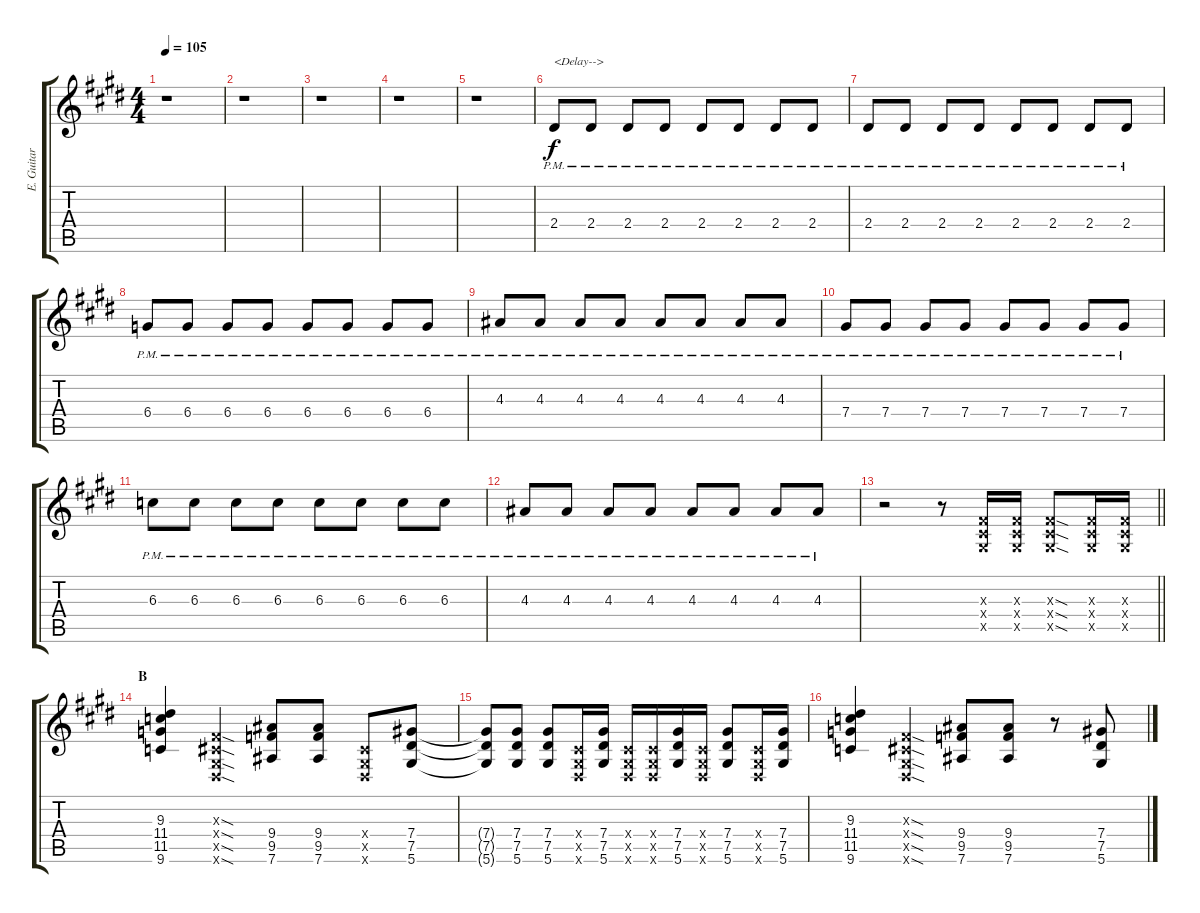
\track ("E. Guitar I (Tora)" "E. Guitar ") {instrument overdrivenguitar}
\staff {score tabs}
\tuning (Eb4 Bb3 Gb3 Db3 Ab2 Eb2) {hide}
\ts (4 4)
\tempo 105
\clef g2
\ks e
r.1{dy f} |
r.1 |
r.1 |
r.1 |
r.1 |
2.4{pm}.8{txt "<Delay-->"} 2.4{pm}.8 2.4{pm}.8 2.4{pm}.8 2.4{pm}.8 2.4{pm}.8 2.4{pm}.8 2.4{pm}.8 |
2.4{pm}.8 2.4{pm}.8 2.4{pm}.8 2.4{pm}.8 2.4{pm}.8 2.4{pm}.8 2.4{pm}.8 2.4{pm}.8 |
6.4{pm}.8 6.4{pm}.8 6.4{pm}.8 6.4{pm}.8 6.4{pm}.8 6.4{pm}.8 6.4{pm}.8 6.4{pm}.8 |
4.3{pm}.8 4.3{pm}.8 4.3{pm}.8 4.3{pm}.8 4.3{pm}.8 4.3{pm}.8 4.3{pm}.8 4.3{pm}.8 |
7.4{pm}.8 7.4{pm}.8 7.4{pm}.8 7.4{pm}.8 7.4{pm}.8 7.4{pm}.8 7.4{pm}.8 7.4{pm}.8 |
6.3{pm}.8 6.3{pm}.8 6.3{pm}.8 6.3{pm}.8 6.3{pm}.8 6.3{pm}.8 6.3{pm}.8 6.3{pm}.8 |
4.3{pm}.8 4.3{pm}.8 4.3{pm}.8 4.3{pm}.8 4.3{pm}.8 4.3{pm}.8 4.3{pm}.8 4.3{pm}.8 |
\barLineRight lightlight
r.2 r.8 (0.3{x} 0.4{x} 0.5{x}).16 (0.3{x} 0.4{x} 0.5{x}).16 (0.3{sod x} 0.4{sod x} 0.5{sod x}).8 (0.3{x} 0.4{x} 0.5{x}).16 (0.3{x} 0.4{x} 0.5{x}).16 |
\section ("" "B")
(9.3 11.4 11.5 9.6).4 (0.3{sod x} 0.4{sod x} 0.5{sod x} 0.6{sod x}).4 (9.4 9.5 7.6).8 (9.4 9.5 7.6).8 (0.4{x} 0.5{x} 0.6{x}).8 (7.4 7.5 5.6).8 |
(7.4{t} 7.5{t} 5.6{t}).8 (7.4 7.5 5.6).8 (7.4 7.5 5.6).8 (0.4{x} 0.5{x} 0.6{x}).16 (7.4 7.5 5.6).16 (0.4{x} 0.5{x} 0.6{x}).16 (0.4{x} 0.5{x} 0.6{x}).16 (7.4 7.5 5.6).16 (0.4{x} 0.5{x} 0.6{x}).16 (7.4 7.5 5.6).8 (0.4{x} 0.5{x} 0.6{x}).16 (7.4 7.5 5.6).16 |
(9.3 11.4 11.5 9.6).4 (0.3{sod x} 0.4{sod x} 0.5{sod x} 0.6{sod x}).4 (9.4 9.5 7.6).8 (9.4 9.5 7.6).8 r.8 (7.4 7.5 5.6).8
